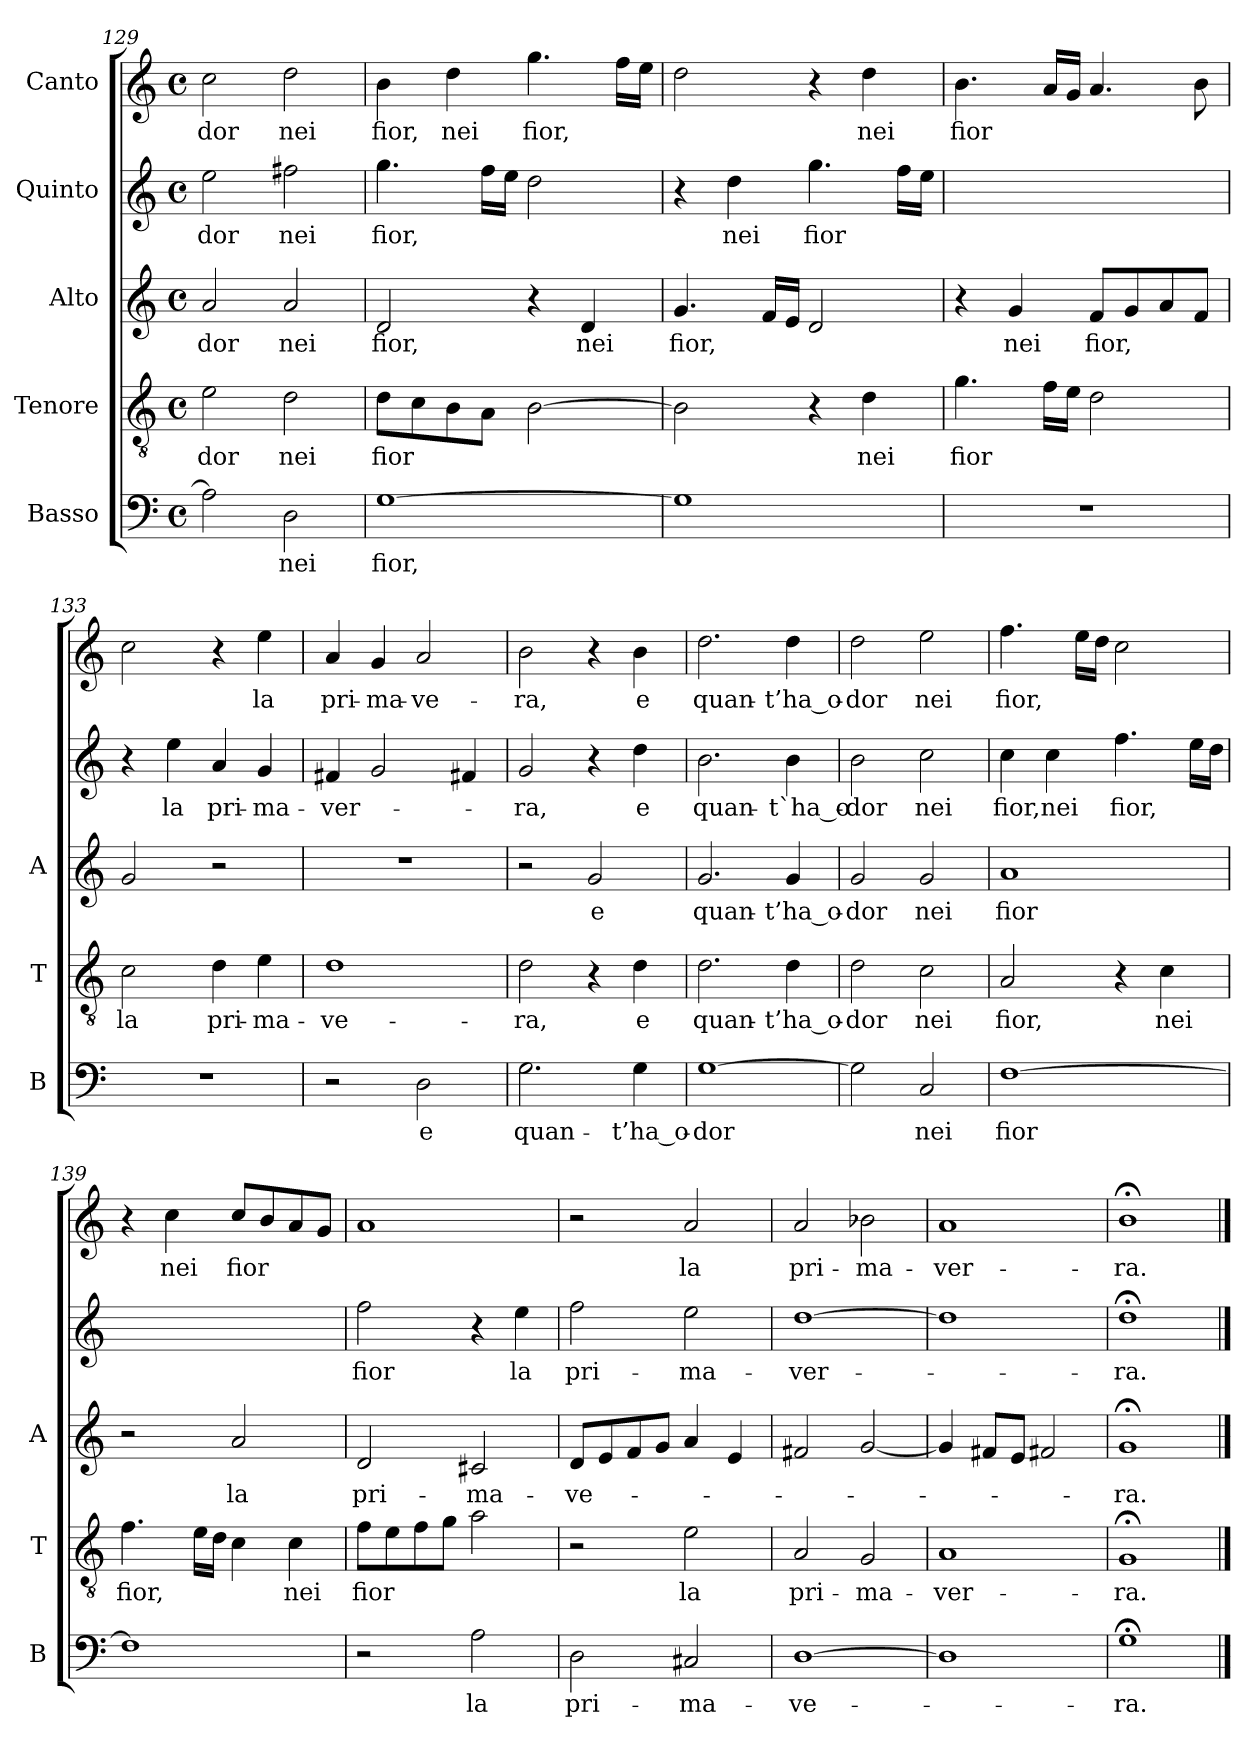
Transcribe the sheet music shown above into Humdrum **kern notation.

**kern	**text	**kern	**text	**kern	**text	**kern	**text	**kern	**text
*part5	*part5	*part4	*part4	*part3	*part3	*part2	*part2	*part1	*part1
*staff5	*staff5	*staff4	*staff4	*staff3	*staff3	*staff2	*staff2	*staff1	*staff1
*I"Basso	*	*I"Tenore	*	*I"Alto	*	*I"Quinto	*	*I"Canto	*
*I'B	*	*I'T	*	*I'A	*	*	*	*	*
*clefF4	*	*clefGv2	*	*clefG2	*	*clefG2	*	*clefG2	*
*k[]	*	*k[]	*	*k[]	*	*k[]	*	*k[]	*
*C:	*	*C:	*	*C:	*	*C:	*	*C:	*
*M4/4	*	*M4/4	*	*M4/4	*	*M4/4	*	*M4/4	*
*met(c)	*	*met(c)	*	*met(c)	*	*met(c)	*	*met(c)	*
=129	=129	=129	=129	=129	=129	=129	=129	=129	=129
2A]	.	2e	-dor	2a	-dor	2ee	-dor	2cc	-dor
2D	-nei	2d	-nei	2a	-nei	2ff#X	-nei	2dd	-nei
=130	=130	=130	=130	=130	=130	=130	=130	=130	=130
[1G	-fior,	8dL	-fior	2d	-fior,	4.gg	-fior,	4b	-fior,
.	.	8c	.	.	.	.	.	.	.
.	.	8B	.	.	.	.	.	4dd	-nei
.	.	8AJ	.	.	.	16ffLL	.	.	.
.	.	.	.	.	.	16eeJJ	.	.	.
.	.	[2B	.	4r	.	2dd	.	4.gg	-fior,
.	.	.	.	4d	-nei	.	.	.	.
.	.	.	.	.	.	.	.	16ffLL	.
.	.	.	.	.	.	.	.	16eeJJ	.
=131	=131	=131	=131	=131	=131	=131	=131	=131	=131
1G]	.	2B]	.	4.g	-fior,	4r	.	2dd	.
.	.	.	.	.	.	4dd	-nei	.	.
.	.	.	.	16fLL	.	.	.	.	.
.	.	.	.	16eJJ	.	.	.	.	.
.	.	4r	.	2d	.	4.gg	-fior	4r	.
.	.	4d	-nei	.	.	.	.	4dd	-nei
.	.	.	.	.	.	16ffLL	.	.	.
.	.	.	.	.	.	16eeJJ	.	.	.
=132	=132	=132	=132	=132	=132	=132	=132	=132	=132
1r	.	4.g	-fior	4r	.	1ryy	.	4.b	-fior
.	.	.	.	4g	-nei	.	.	.	.
.	.	16fLL	.	.	.	.	.	16aLL	.
.	.	16eJJ	.	.	.	.	.	16gJJ	.
.	.	2d	.	8fL	-fior,	.	.	4.a	.
.	.	.	.	8g	.	.	.	.	.
.	.	.	.	8a	.	.	.	.	.
.	.	.	.	8fJ	.	.	.	8b	.
=133	=133	=133	=133	=133	=133	=133	=133	=133	=133
1r	.	2c	-la	2g	.	4r	.	2cc	.
.	.	.	.	.	.	4ee	-la	.	.
.	.	4d	pri-	2r	.	4a	pri-	4r	.
.	.	4e	ma-	.	.	4g	ma-	4ee	-la
=134	=134	=134	=134	=134	=134	=134	=134	=134	=134
2r	.	1d	ve-	1r	.	4f#X	ver-	4a	pri-
.	.	.	.	.	.	2g	.	4g	ma-
2D	-e	.	.	.	.	.	.	2a	ve-
.	.	.	.	.	.	4f#X	.	.	.
=135	=135	=135	=135	=135	=135	=135	=135	=135	=135
2.G	quan-	2d	-ra,	2r	.	2g	-ra,	2b	-ra,
.	.	4r	.	2g	-e	4r	.	4r	.
4G	t’ha_o-	4d	-e	.	.	4dd	-e	4b	-e
=136	=136	=136	=136	=136	=136	=136	=136	=136	=136
[1G	-dor	2.d	quan-	2.g	quan-	2.b	quan-	2.dd	quan-
.	.	4d	t’ha_o-	4g	t’ha_o-	4b	t`ha_o-	4dd	t’ha_o-
=137	=137	=137	=137	=137	=137	=137	=137	=137	=137
2G]	.	2d	-dor	2g	-dor	2b	-dor	2dd	-dor
2C	-nei	2c	-nei	2g	-nei	2cc	-nei	2ee	-nei
=138	=138	=138	=138	=138	=138	=138	=138	=138	=138
[1F	-fior	2A	-fior,	1a	-fior	4cc	-fior,	4.ff	-fior,
.	.	.	.	.	.	4cc	-nei	.	.
.	.	.	.	.	.	.	.	16eeLL	.
.	.	.	.	.	.	.	.	16ddJJ	.
.	.	4r	.	.	.	4.ff	-fior,	2cc	.
.	.	4c	-nei	.	.	.	.	.	.
.	.	.	.	.	.	16eeLL	.	.	.
.	.	.	.	.	.	16ddJJ	.	.	.
=139	=139	=139	=139	=139	=139	=139	=139	=139	=139
1F]	.	4.f	-fior,	2r	.	1ryy	.	4r	.
.	.	.	.	.	.	.	.	4cc	-nei
.	.	16eLL	.	.	.	.	.	.	.
.	.	16dJJ	.	.	.	.	.	.	.
.	.	4c	.	2a	-la	.	.	8ccL	-fior
.	.	.	.	.	.	.	.	8b	.
.	.	4c	-nei	.	.	.	.	8a	.
.	.	.	.	.	.	.	.	8gJ	.
=140	=140	=140	=140	=140	=140	=140	=140	=140	=140
2r	.	8fL	-fior	2d	pri-	2ff	-fior	1a	.
.	.	8e	.	.	.	.	.	.	.
.	.	8f	.	.	.	.	.	.	.
.	.	8gJ	.	.	.	.	.	.	.
2A	-la	2a	.	2c#X	ma-	4r	.	.	.
.	.	.	.	.	.	4ee	-la	.	.
=141	=141	=141	=141	=141	=141	=141	=141	=141	=141
2D	pri-	2r	.	8dL	ve-	2ff	pri-	2r	.
.	.	.	.	8e	.	.	.	.	.
.	.	.	.	8f	.	.	.	.	.
.	.	.	.	8gJ	.	.	.	.	.
2C#X	ma-	2e	-la	4a	.	2ee	ma-	2a	-la
.	.	.	.	4e	.	.	.	.	.
=142	=142	=142	=142	=142	=142	=142	=142	=142	=142
[1D	ve-	2A	pri-	2f#X	.	[1dd	ver-	2a	pri-
.	.	2G	ma-	[2g	.	.	.	2b-X	ma-
=143	=143	=143	=143	=143	=143	=143	=143	=143	=143
1D]	.	1A	ver-	4g]	.	1dd]	.	1a	ver-
.	.	.	.	8f#XL	.	.	.	.	.
.	.	.	.	8eJ	.	.	.	.	.
.	.	.	.	2f#X	.	.	.	.	.
=144	=144	=144	=144	=144	=144	=144	=144	=144	=144
1G;<	-ra.	1G;<	-ra.	1g;<	-ra.	1dd;<	-ra.	1b;<	-ra.
==	==	==	==	==	==	==	==	==	==
*-	*-	*-	*-	*-	*-	*-	*-	*-	*-
